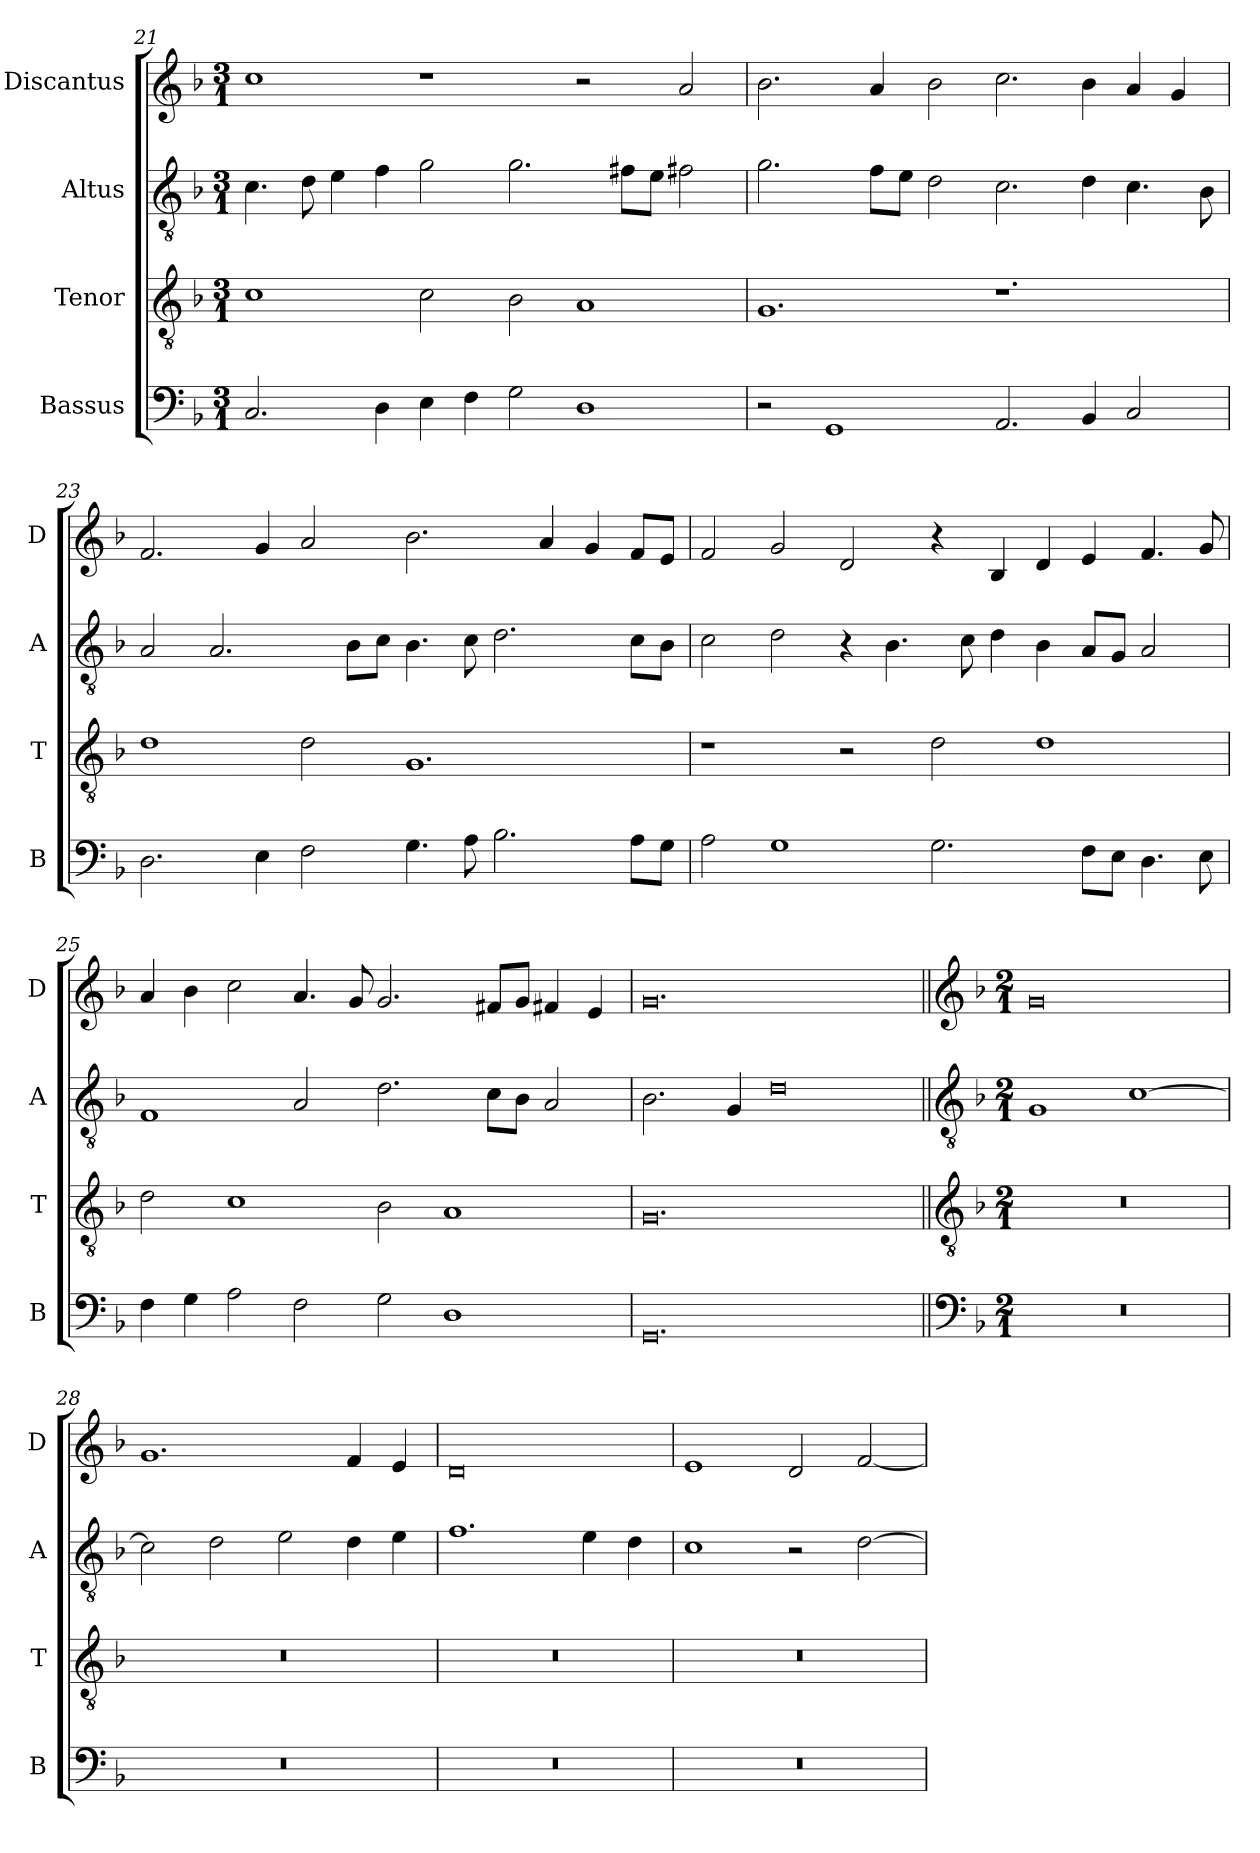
**kern	**kern	**kern	**kern
*part4	*part3	*part2	*part1
*staff4	*staff3	*staff2	*staff1
*I"Bassus	*I"Tenor	*I"Altus	*I"Discantus
*I'B	*I'T	*I'A	*I'D
*clefF4	*clefGv2	*clefGv2	*clefG2
*k[b-]	*k[b-]	*k[b-]	*k[b-]
*M3/1	*M3/1	*M3/1	*M3/1
=21	=21	=21	=21
2.C/	1c	4.c\	1cc
.	.	8d\	.
.	.	4e\	.
4D\	.	4f\	.
4E\	2c\	2g\	1r
4F\	.	.	.
2G\	2B-\	2.g\	.
1D	1A	.	2r
.	.	8f#X\L	.
.	.	8e\J	.
.	.	2f#X\	2a/
=22	=22	=22	=22
2r	1.G	2.g\	2.b-\
1GG	.	.	.
.	.	8f\L	4a/
.	.	8e\J	.
.	.	2d\	2b-\
2.AA/	1.r	2.c\	2.cc\
4BB-/	.	4d\	4b-\
2C/	.	4.c\	4a/
.	.	.	4g/
.	.	8B-\	.
=23	=23	=23	=23
2.D\	1d	2A/	2.f/
.	.	2.A/	.
4E\	.	.	4g/
2F\	2d\	.	2a/
.	.	8B-\L	.
.	.	8c\J	.
4.G\	1.G	4.B-\	2.b-\
8A\	.	8c\	.
2.B-\	.	2.d\	.
.	.	.	4a/
.	.	.	4g/
8A\L	.	8c\L	8f/L
8G\J	.	8B-\J	8e/J
=24	=24	=24	=24
2A\	1r	2c\	2f/
1G	.	2d\	2g/
.	2r	4r	2d/
.	.	4.B-\	.
2.G\	2d\	.	4r
.	.	8c\	.
.	.	4d\	4B-/
.	1d	4B-\	4d/
8F\L	.	8A/L	4e/
8E\J	.	8G/J	.
4.D\	.	2A/	4.f/
8E\	.	.	8g/
=25	=25	=25	=25
4F\	2d\	1F	4a/
4G\	.	.	4b-\
2A\	1c	.	2cc\
2F\	.	2A/	4.a/
.	.	.	8g/
2G\	2B-\	2.d\	2.g/
1D	1A	.	.
.	.	8c\L	8f#X/L
.	.	8B-\J	8g/J
.	.	2A/	4f#X/
.	.	.	4e/
=26	=26	=26	=26
0.GG	0.G	2.B-\	0.g
.	.	4G/	.
.	.	0d	.
!!LO:LB:g=z
=27||	=27||	=27||	=27||
*clefF4	*clefGv2	*clefGv2	*clefG2
*k[b-]	*k[b-]	*k[b-]	*k[b-]
*M2/1	*M2/1	*M2/1	*M2/1
0r	0r	1G	0g
.	.	[1c	.
=28	=28	=28	=28
0r	0r	2c\]	1.g
.	.	2d\	.
.	.	2e\	.
.	.	4d\	4f/
.	.	4e\	4e/
=29	=29	=29	=29
0r	0r	1.f	0d
.	.	4e\	.
.	.	4d\	.
=30	=30	=30	=30
0r	0r	1c	1e
.	.	2r	2d/
.	.	[2d\	[2f/
=	=	=	=
*-	*-	*-	*-
